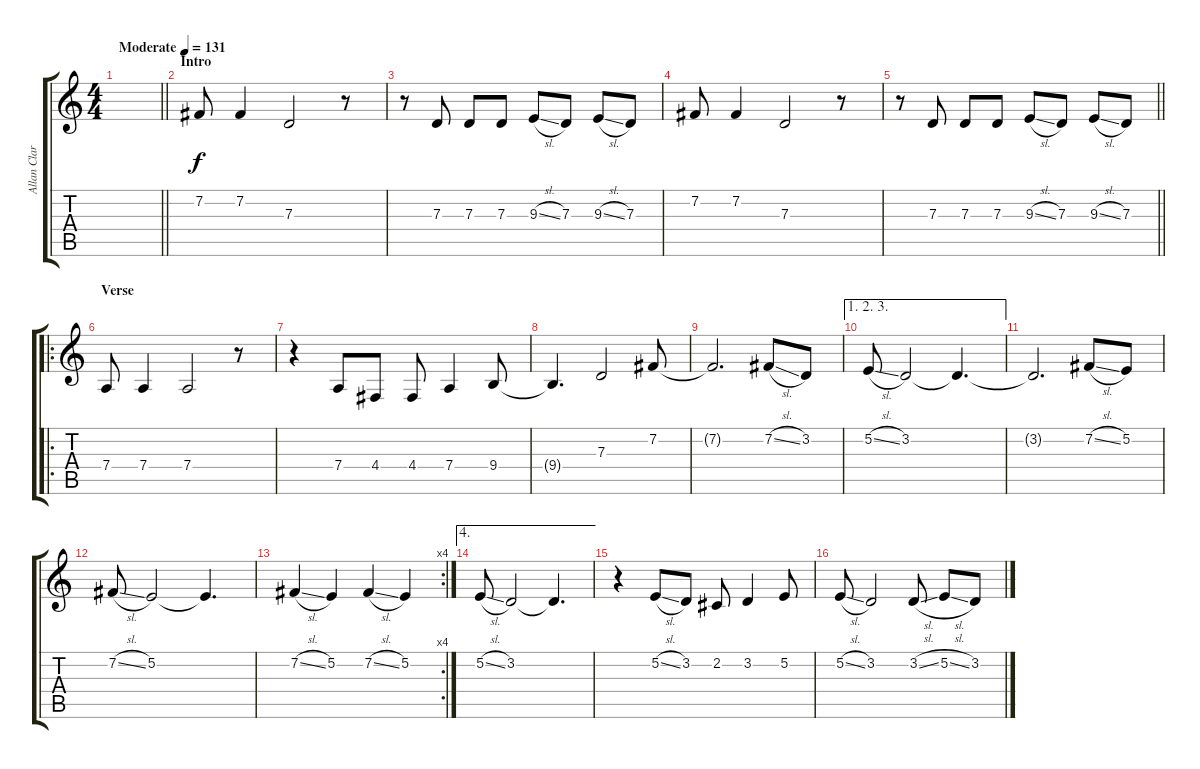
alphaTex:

\track ("Allan Clarke" "Allan Clar") {instrument lead1square}
\staff {score tabs}
\tuning (E4 B3 G3 D3 A2 E2) {hide}
\ts (4 4)
\tempo (131 "Moderate")
\clef g2
\barLineRight lightlight
\ks c
|
\section ("" "Intro")
7.2.8 7.2.4 7.3.2 r.8 |
r.8 7.3.8 7.3.8 7.3.8 9.3{sl}.8 7.3.8 9.3{sl}.8 7.3.8 |
7.2.8 7.2.4 7.3.2 r.8 |
\barLineRight lightlight
r.8 7.3.8 7.3.8 7.3.8 9.3{sl}.8 7.3.8 9.3{sl}.8 7.3.8 |
\ro
\section ("" "Verse")
7.4.8 7.4.4 7.4.2 r.8 |
r.4 7.4.8 4.4.8 4.4.8 7.4.4 9.4.8 |
9.4{t}.4{d} 7.3.2 7.2.8 |
7.2{t}.2{d} 7.2{sl}.8 3.2.8 |
\ae (1 2 3)
5.2{sl}.8 3.2.2 3.2{t}.4{d} |
3.2{t}.2{d} 7.2{sl}.8 5.2.8 |
7.2{sl}.8 5.2.2 5.2{t}.4{d} |
\rc 4
7.2{sl}.4 5.2.4 7.2{sl}.4 5.2.4 |
\ae 4
5.2{sl}.8 3.2.2 3.2{t}.4{d} |
r.4 5.2{sl}.8 3.2.8 2.2.8 3.2.4 5.2.8 |
5.2{sl}.8 3.2.2 3.2{sl}.8 5.2{sl}.8 3.2.8
